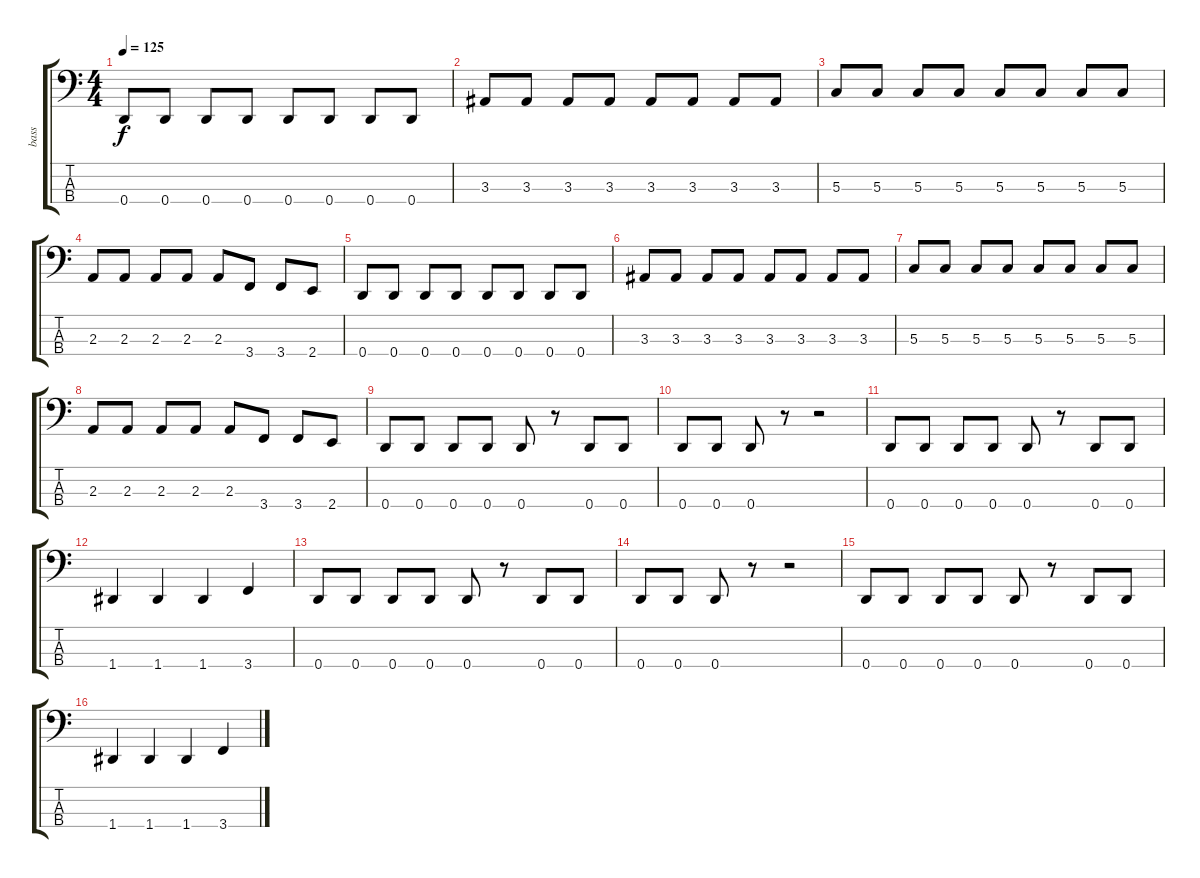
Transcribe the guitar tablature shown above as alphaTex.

\track ("bass" "bass") {instrument electricbassfinger}
\staff {score tabs}
\tuning (F2 C2 G1 D1) {hide}
\ts (4 4)
\tempo 125
\clef f4
\ks c
0.4.8{dy f} 0.4.8 0.4.8 0.4.8 0.4.8 0.4.8 0.4.8 0.4.8 |
3.3.8 3.3.8 3.3.8 3.3.8 3.3.8 3.3.8 3.3.8 3.3.8 |
5.3.8 5.3.8 5.3.8 5.3.8 5.3.8 5.3.8 5.3.8 5.3.8 |
2.3.8 2.3.8 2.3.8 2.3.8 2.3.8 3.4.8 3.4.8 2.4.8 |
0.4.8 0.4.8 0.4.8 0.4.8 0.4.8 0.4.8 0.4.8 0.4.8 |
3.3.8 3.3.8 3.3.8 3.3.8 3.3.8 3.3.8 3.3.8 3.3.8 |
5.3.8 5.3.8 5.3.8 5.3.8 5.3.8 5.3.8 5.3.8 5.3.8 |
2.3.8 2.3.8 2.3.8 2.3.8 2.3.8 3.4.8 3.4.8 2.4.8 |
0.4.8 0.4.8 0.4.8 0.4.8 0.4.8 r.8 0.4.8 0.4.8 |
0.4.8 0.4.8 0.4.8 r.8 r.2 |
0.4.8 0.4.8 0.4.8 0.4.8 0.4.8 r.8 0.4.8 0.4.8 |
1.4.4 1.4.4 1.4.4 3.4.4 |
0.4.8 0.4.8 0.4.8 0.4.8 0.4.8 r.8 0.4.8 0.4.8 |
0.4.8 0.4.8 0.4.8 r.8 r.2 |
0.4.8 0.4.8 0.4.8 0.4.8 0.4.8 r.8 0.4.8 0.4.8 |
1.4.4 1.4.4 1.4.4 3.4.4
